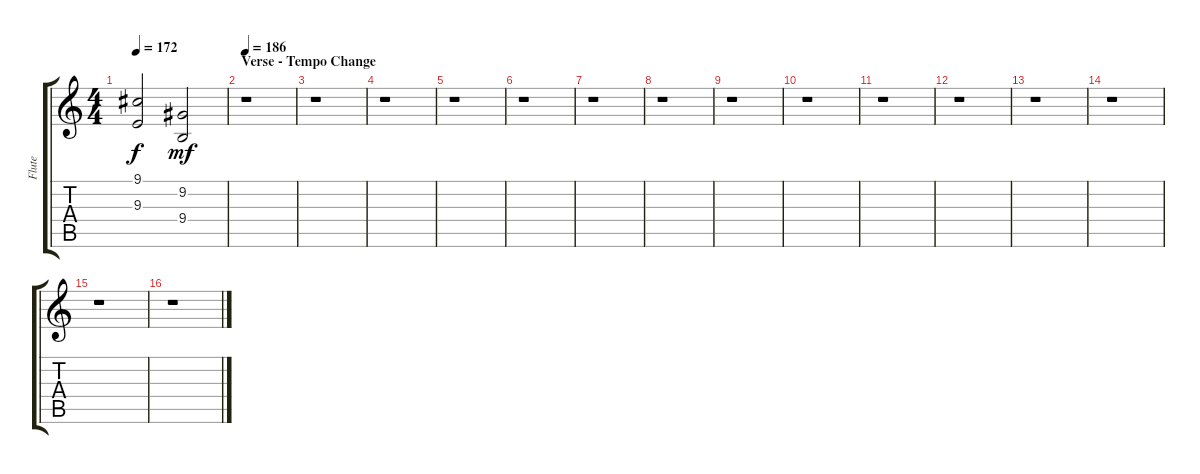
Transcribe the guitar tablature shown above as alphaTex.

\track ("Flute" "Flute") {instrument flute}
\staff {score tabs}
\tuning (E4 B3 G3 D3 A2 E2) {hide}
\ts (4 4)
\tempo 172
\clef g2
\ks c
(9.1{t} 9.3{t}).2{dy f} (9.2 9.4).2{dy mf} |
\section ("" "Verse - Tempo Change")
\tempo 186
r.1 |
r.1 |
r.1 |
r.1 |
r.1 |
r.1 |
r.1 |
r.1 |
\section ("" "")
r.1 |
r.1 |
r.1 |
r.1 |
\section ("" "")
r.1 |
r.1 |
r.1
